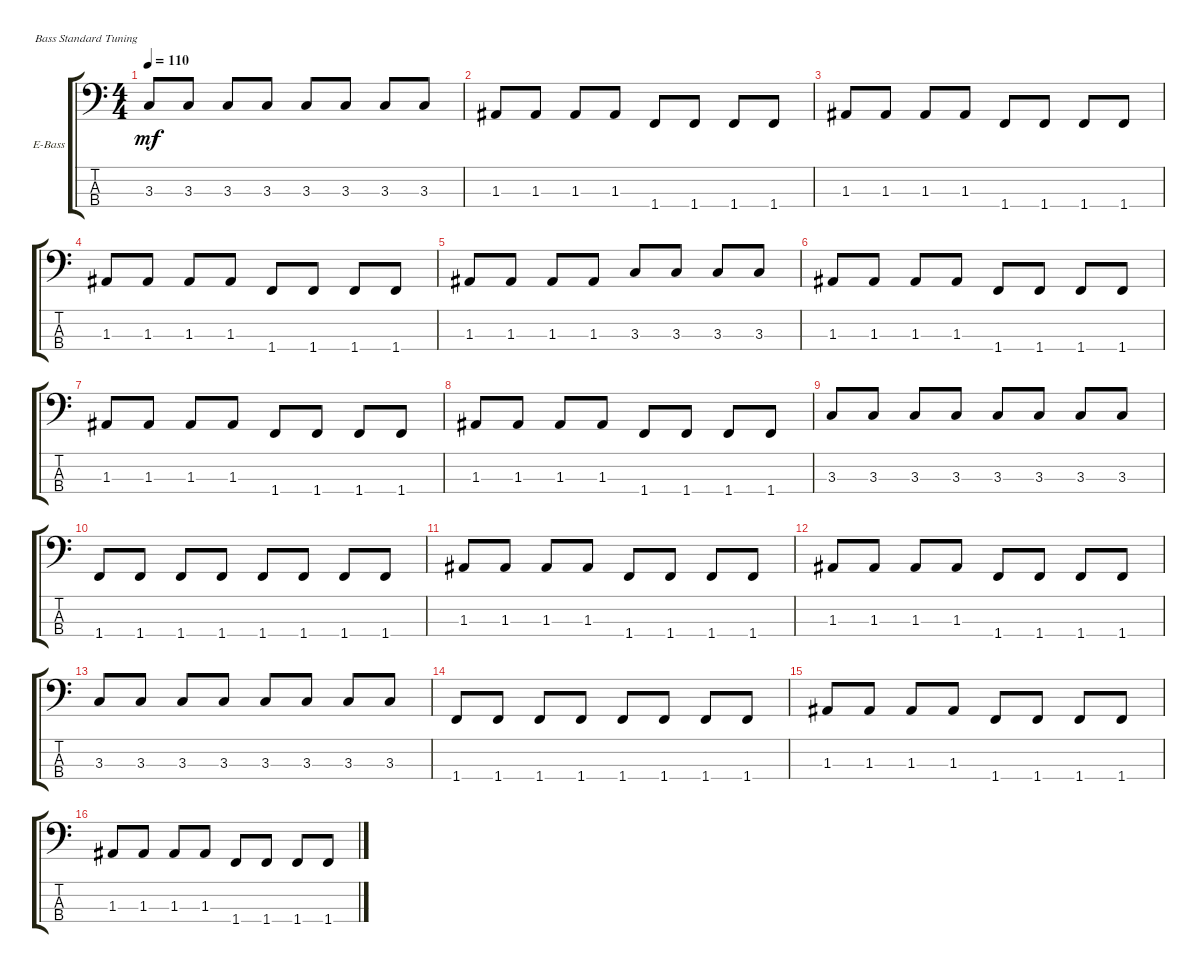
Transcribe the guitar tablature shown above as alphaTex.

\defaultSystemsLayout 4
\bracketExtendMode groupsimilarinstruments
\firstSystemTrackNameOrientation horizontal
\otherSystemsTrackNameOrientation horizontal
\track ("Hugh McDonald" "E-Bass") {instrument electricbassfinger}
\staff {score tabs}
\tuning (G2 D2 A1 E1)
\ts (4 4)
\tempo 110
\clef f4
\ks c
3.3.8{dy mf} 3.3.8 3.3.8 3.3.8 3.3.8 3.3.8 3.3.8 3.3.8 |
1.3.8 1.3.8 1.3.8 1.3.8 1.4.8 1.4.8 1.4.8 1.4.8 |
1.3.8 1.3.8 1.3.8 1.3.8 1.4.8 1.4.8 1.4.8 1.4.8 |
1.3.8 1.3.8 1.3.8 1.3.8 1.4.8 1.4.8 1.4.8 1.4.8 |
1.3.8 1.3.8 1.3.8 1.3.8 3.3.8 3.3.8 3.3.8 3.3.8 |
1.3.8 1.3.8 1.3.8 1.3.8 1.4.8 1.4.8 1.4.8 1.4.8 |
1.3.8 1.3.8 1.3.8 1.3.8 1.4.8 1.4.8 1.4.8 1.4.8 |
1.3.8 1.3.8 1.3.8 1.3.8 1.4.8 1.4.8 1.4.8 1.4.8 |
3.3.8 3.3.8 3.3.8 3.3.8 3.3.8 3.3.8 3.3.8 3.3.8 |
1.4.8 1.4.8 1.4.8 1.4.8 1.4.8 1.4.8 1.4.8 1.4.8 |
1.3.8 1.3.8 1.3.8 1.3.8 1.4.8 1.4.8 1.4.8 1.4.8 |
1.3.8 1.3.8 1.3.8 1.3.8 1.4.8 1.4.8 1.4.8 1.4.8 |
3.3.8 3.3.8 3.3.8 3.3.8 3.3.8 3.3.8 3.3.8 3.3.8 |
1.4.8 1.4.8 1.4.8 1.4.8 1.4.8 1.4.8 1.4.8 1.4.8 |
1.3.8 1.3.8 1.3.8 1.3.8 1.4.8 1.4.8 1.4.8 1.4.8 |
1.3.8 1.3.8 1.3.8 1.3.8 1.4.8 1.4.8 1.4.8 1.4.8
